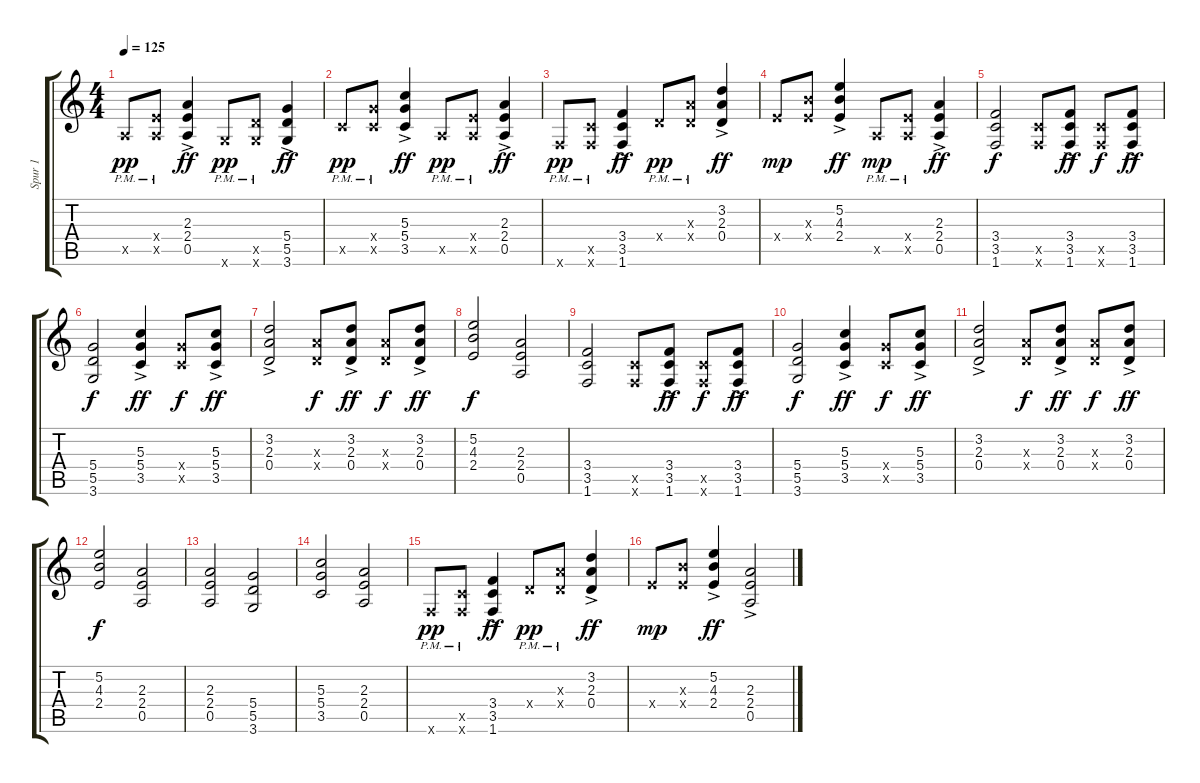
\track ("Spur 1" "Spur 1") {instrument distortionguitar}
\staff {score tabs}
\tuning (E4 B3 G3 D3 A2 E2) {hide}
\ts (4 4)
\tempo 125
\clef g2
\ks c
0.5{pm x}.8{dy pp} (2.4{pm x} 0.5{pm x}).8 (2.3{ac} 2.4{ac} 0.5{ac}).4{dy ff} 3.6{pm x}.8{dy pp} (5.5{pm x} 3.6{pm x}).8 (5.4{ac} 5.5{ac} 3.6{ac}).4{dy ff} |
3.5{pm x}.8{dy pp} (5.4{pm x} 3.5{pm x}).8 (5.3{ac} 5.4{ac} 3.5{ac}).4{dy ff} 0.5{pm x}.8{dy pp} (2.4{pm x} 0.5{pm x}).8 (2.3{ac} 2.4{ac} 0.5{ac}).4{dy ff} |
1.6{pm x}.8{dy pp} (3.5{pm x} 1.6{pm x}).8 (3.4{ac} 3.5{ac} 1.6{ac}).4{dy ff} 0.4{pm x}.8{dy pp} (2.3{pm x} 0.4{pm x}).8 (3.2{ac} 2.3{ac} 0.4{ac}).4{dy ff} |
2.4{x}.8{dy mp} (4.3{x} 2.4{x}).8 (5.2{ac} 4.3 2.4).4{dy ff} 0.5{pm x}.8{dy mp} (2.4{pm x} 0.5{pm x}).8 (2.3{ac} 2.4{ac} 0.5{ac}).4{dy ff} |
(3.4 3.5 1.6).2{dy f} (3.5{x} 1.6{x}).8 (3.4{ac} 3.5{ac} 1.6{ac}).8{dy ff} (3.5{x} 1.6{x}).8{dy f} (3.4{ac} 3.5{ac} 1.6{ac}).8{dy ff} |
(5.4 5.5 3.6).2{dy f} (5.3{ac} 5.4 3.5).4{dy ff} (5.4{x} 3.5{x}).8{dy f} (5.3{ac} 5.4 3.5).8{dy ff} |
(3.2 2.3{ac} 0.4).2 (2.3{x} 0.4{x}).8{dy f} (3.2{ac} 2.3{ac} 0.4{ac}).8{dy ff} (2.3{x} 0.4{x}).8{dy f} (3.2{ac} 2.3{ac} 0.4{ac}).8{dy ff} |
(5.2 4.3 2.4).2{dy f} (2.3 2.4 0.5).2 |
(3.4 3.5 1.6).2 (3.5{x} 1.6{x}).8 (3.4{ac} 3.5{ac} 1.6{ac}).8{dy ff} (3.5{x} 1.6{x}).8{dy f} (3.4{ac} 3.5{ac} 1.6{ac}).8{dy ff} |
(5.4 5.5 3.6).2{dy f} (5.3{ac} 5.4 3.5).4{dy ff} (5.4{x} 3.5{x}).8{dy f} (5.3{ac} 5.4 3.5).8{dy ff} |
(3.2 2.3{ac} 0.4).2 (2.3{x} 0.4{x}).8{dy f} (3.2{ac} 2.3{ac} 0.4{ac}).8{dy ff} (2.3{x} 0.4{x}).8{dy f} (3.2{ac} 2.3{ac} 0.4{ac}).8{dy ff} |
(5.2 4.3 2.4).2{dy f} (2.3 2.4 0.5).2 |
(2.3 2.4 0.5).2 (5.4 5.5 3.6).2 |
(5.3 5.4 3.5).2 (2.3 2.4 0.5).2 |
1.6{pm x}.8{dy pp} (3.5{pm x} 1.6{pm x}).8 (3.4{ac} 3.5{ac} 1.6{ac}).4{dy ff} 0.4{pm x}.8{dy pp} (2.3{pm x} 0.4{pm x}).8 (3.2{ac} 2.3{ac} 0.4{ac}).4{dy ff} |
2.4{x}.8{dy mp} (4.3{x} 2.4{x}).8 (5.2{ac} 4.3 2.4).4{dy ff} (2.3{ac} 2.4{ac} 0.5{ac}).2
